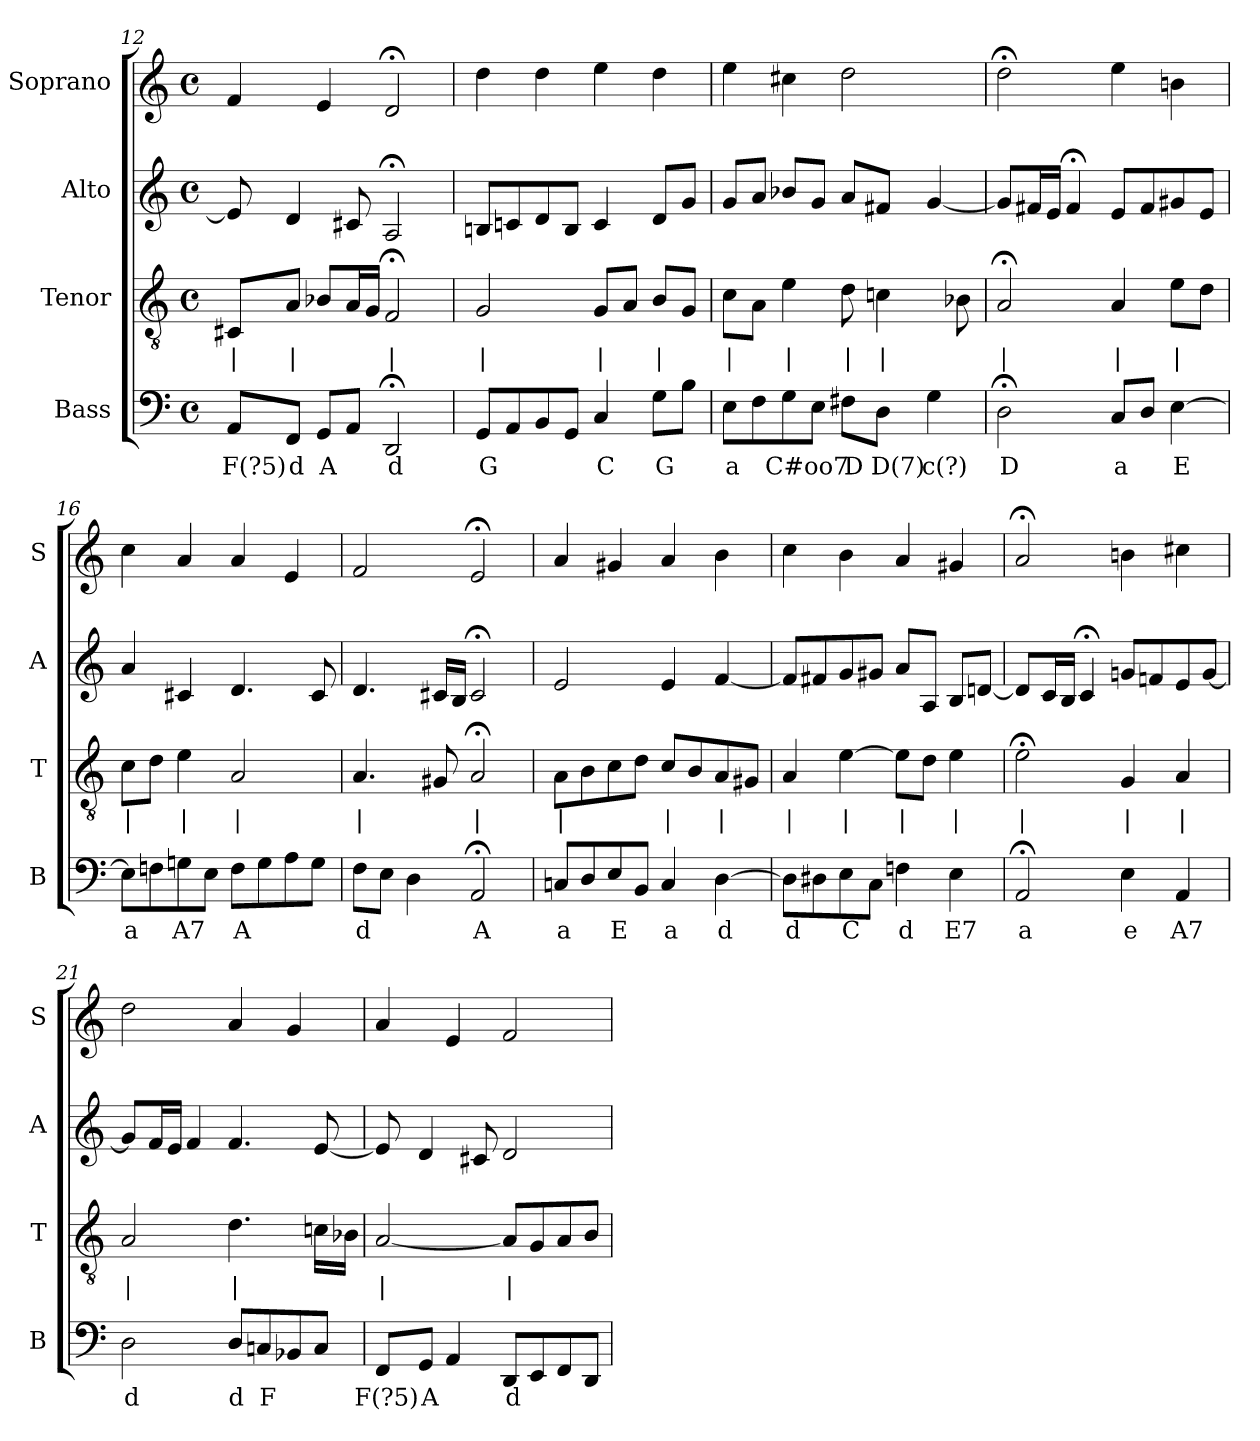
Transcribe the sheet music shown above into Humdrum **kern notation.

**kern	**text	**kern	**text	**kern	**kern
*part4	*part4	*part3	*part3	*part2	*part1
*staff4	*staff4	*staff3	*staff3	*staff2	*staff1
*I"Bass	*	*I"Tenor	*	*I"Alto	*I"Soprano
*I'B	*	*I'T	*	*I'A	*I'S
*clefF4	*	*clefGv2	*	*clefG2	*clefG2
*k[]	*	*k[]	*	*k[]	*k[]
*D:dor	*	*D:dor	*	*D:dor	*D:dor
*M4/4	*	*M4/4	*	*M4/4	*M4/4
*met(c)	*	*met(c)	*	*met(c)	*met(c)
=12	=12	=12	=12	=12	=12
8AAL	F(?5)	8C#XL	|	8e]	4f
8FFJ	d	8AJ	|	4d	.
8GGL	A	8B-XL	.	.	4e
8AAJ	.	16AL	.	8c#X	.
.	.	16GJJ	.	.	.
2DD;<	d	2F;<	|	2A;<	2d;<
=13	=13	=13	=13	=13	=13
8GGL	G	2G	|	8BnL	4dd
8AA	.	.	.	8cn	.
8BB	.	.	.	8d	4dd
8GGJ	.	.	.	8BJ	.
4C	C	8GL	|	4c	4ee
.	.	8AJ	.	.	.
8GL	G	8BL	|	8dL	4dd
8BJ	.	8GJ	.	8gJ	.
=14	=14	=14	=14	=14	=14
8EL	a	8cL	|	8gL	4ee
8F	.	8AJ	.	8aJ	.
8G	C#oo7	4e	|	8b-XL	4cc#X
8EJ	.	.	.	8gJ	.
8F#XL	D	8d	|	8aL	2dd
8DJ	D(7)	4cn	|	8f#XJ	.
4G	c(?)	.	.	[4g	.
.	.	8B-X	.	.	.
=15	=15	=15	=15	=15	=15
2D;<	D	2A;<	|	8gL]	2dd;<
.	.	.	.	16f#XL	.
.	.	.	.	16eJJ	.
.	.	.	.	4f#;<	.
8CL	a	4A	|	8eL	4ee
8DJ	.	.	.	8f#	.
[4E	E	8eL	|	8g#X	4bn
.	.	8dJ	.	8eJ	.
=16	=16	=16	=16	=16	=16
8EL]	a	8cL	|	4a	4cc
8Fn	.	8dJ	.	.	.
8Gn	A7	4e	|	4c#X	4a
8EJ	.	.	.	.	.
8FL	A	2A	|	4.d	4a
8G	.	.	.	.	.
8A	.	.	.	.	4e
8GJ	.	.	.	8c#	.
=17	=17	=17	=17	=17	=17
8FL	d	4.A	|	4.d	2f
8EJ	.	.	.	.	.
4D	.	.	.	.	.
.	.	8G#X	.	16c#XLL	.
.	.	.	.	16BJJ	.
2AA;<	A	2A;<	|	2c#;<	2e;<
=18	=18	=18	=18	=18	=18
8CnL	a	8AL	|	2e	4a
8D	.	8B	.	.	.
8E	E	8c	.	.	4g#X
8BBJ	.	8dJ	.	.	.
4C	a	8cL	|	4e	4a
.	.	8B	.	.	.
[4D	d	8A	|	[4f	4b
.	.	8G#XJ	.	.	.
=19	=19	=19	=19	=19	=19
8DL]	d	4A	|	8fL]	4cc
8D#X	.	.	.	8f#X	.
8E	C	[4e	|	8g	4b
8CJ	.	.	.	8g#XJ	.
4Fn	d	8eL]	|	8aL	4a
.	.	8dJ	.	8AJ	.
4E	E7	4e	|	8BL	4g#X
.	.	.	.	[8dnJ	.
=20	=20	=20	=20	=20	=20
2AA;<	a	2e;<	|	8dL]	2a;<
.	.	.	.	16cL	.
.	.	.	.	16BJJ	.
.	.	.	.	4c;<	.
4E	e	4G	|	8gnL	4bn
.	.	.	.	8fn	.
4AA	A7	4A	|	8e	4cc#X
.	.	.	.	[8gJ	.
=21	=21	=21	=21	=21	=21
2D	d	2A	|	8gL]	2dd
.	.	.	.	16fL	.
.	.	.	.	16eJJ	.
.	.	.	.	4f	.
8DL	d	4.d	|	4.f	4a
8Cn	F	.	.	.	.
8BB-X	.	.	.	.	4g
8CJ	.	16cnLL	.	[8e	.
.	.	16B-XJJ	.	.	.
=22	=22	=22	=22	=22	=22
8FFL	F(?5)	[2A	|	8e]	4a
8GGJ	A	.	.	4d	.
4AA	.	.	.	.	4e
.	.	.	.	8c#X	.
8DDL	d	8AL]	|	2d	2f
8EE	.	8G	.	.	.
8FF	.	8A	.	.	.
8DDJ	.	8BJ	.	.	.
=	=	=	=	=	=
*-	*-	*-	*-	*-	*-
